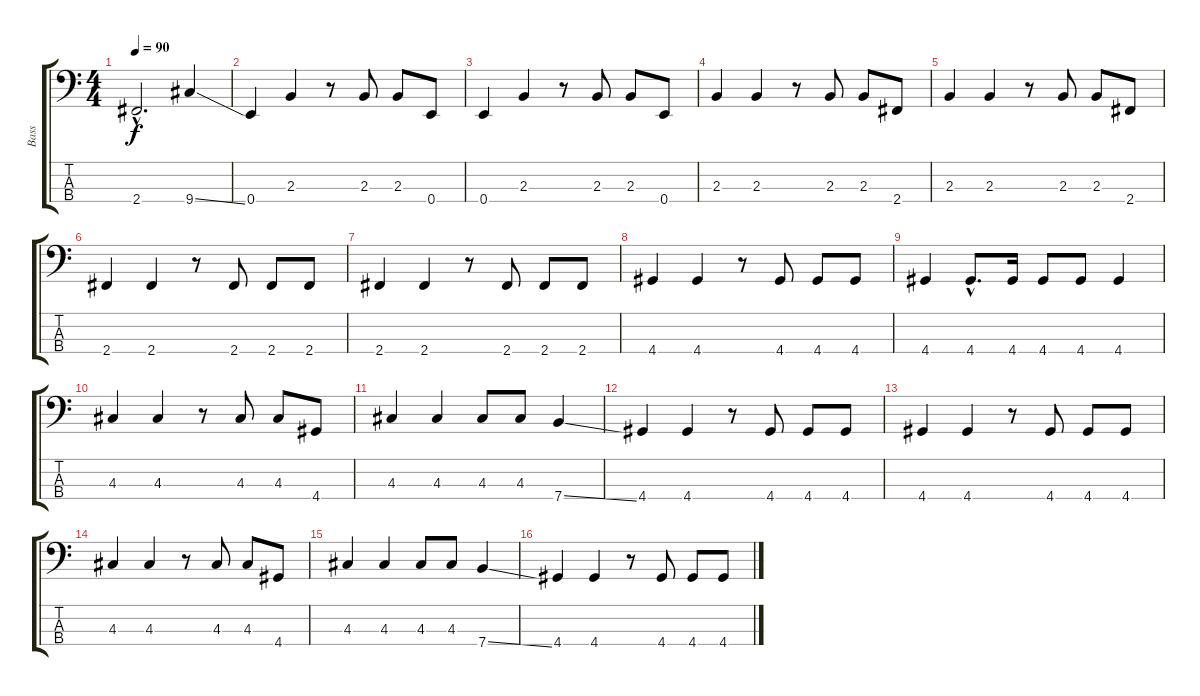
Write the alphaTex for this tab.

\track ("Bass" "Bass") {instrument electricbassfinger}
\staff {score tabs}
\tuning (G2 D2 A1 E1) {hide}
\ts (4 4)
\tempo 90
\clef f4
\ks c
2.4{hac t}.2{d dy f} 9.4{ss}.4 |
0.4.4 2.3.4 r.8 2.3.8 2.3.8 0.4.8 |
0.4.4 2.3.4 r.8 2.3.8 2.3.8 0.4.8 |
2.3.4 2.3.4 r.8 2.3.8 2.3.8 2.4.8 |
2.3.4 2.3.4 r.8 2.3.8 2.3.8 2.4.8 |
2.4.4 2.4.4 r.8 2.4.8 2.4.8 2.4.8 |
2.4.4 2.4.4 r.8 2.4.8 2.4.8 2.4.8 |
4.4.4 4.4.4 r.8 4.4.8 4.4.8 4.4.8 |
4.4.4 4.4{hac}.8{d} 4.4.16 4.4.8 4.4.8 4.4.4 |
4.3.4 4.3.4 r.8 4.3.8 4.3.8 4.4.8 |
4.3.4 4.3.4 4.3.8 4.3.8 7.4{ss}.4 |
4.4.4 4.4.4 r.8 4.4.8 4.4.8 4.4.8 |
4.4.4 4.4.4 r.8 4.4.8 4.4.8 4.4.8 |
4.3.4 4.3.4 r.8 4.3.8 4.3.8 4.4.8 |
4.3.4 4.3.4 4.3.8 4.3.8 7.4{ss}.4 |
4.4.4 4.4.4 r.8 4.4.8 4.4.8 4.4.8
